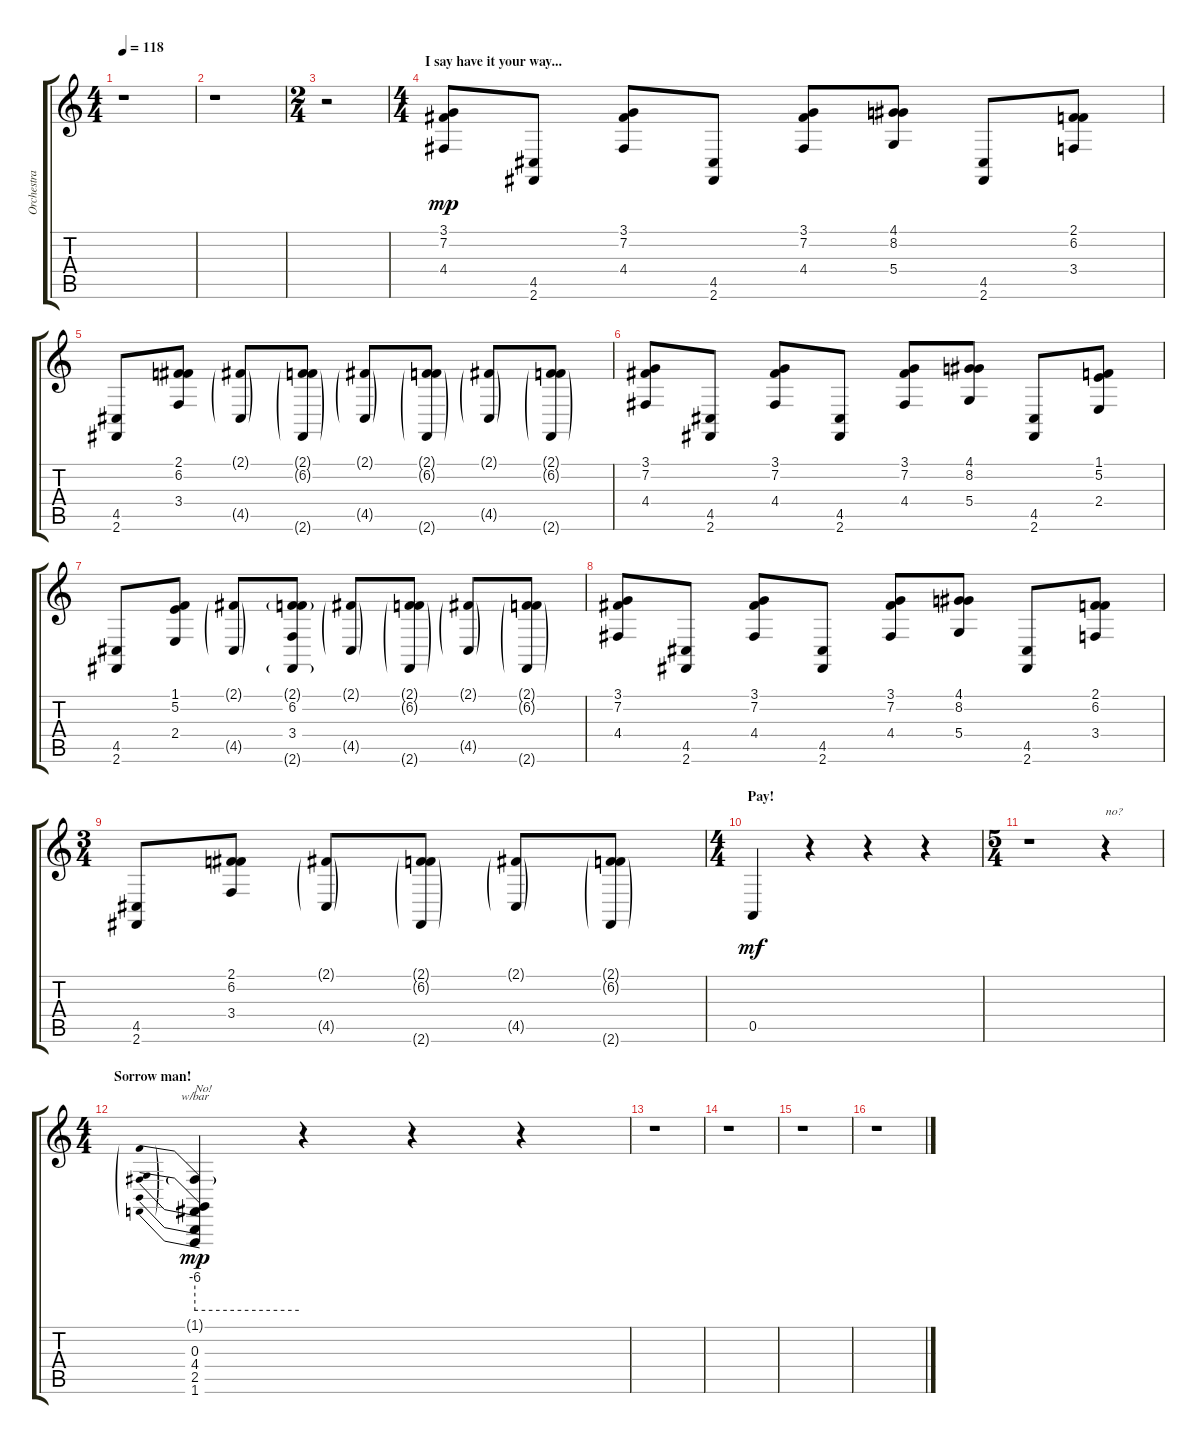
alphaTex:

\track ("Orchestra Hits" "Orchestra ") {instrument orchestrahit}
\staff {score tabs}
\tuning (E4 B3 G3 D3 A2 E2) {hide}
\ts (4 4)
\tempo 118
\clef g2
\ks c
r.1{dy mf} |
r.1 |
\ts (2 4)
r.2 |
\ts (4 4)
\section ("" "I say have it your way...")
(3.1 7.2 4.4).8{dy mp} (4.5 2.6).8 (3.1 7.2 4.4).8 (4.5 2.6).8 (3.1 7.2 4.4).8 (4.1 8.2 5.4).8 (4.5 2.6).8 (2.1 6.2 3.4).8 |
(4.5 2.6).8 (2.1 6.2 3.4).8 (2.1{g} 4.5{g}).8 (2.1{g} 6.2{g} 2.6{g}).8 (2.1{g} 4.5{g}).8 (2.1{g} 6.2{g} 2.6{g}).8 (2.1{g} 4.5{g}).8 (2.1{g} 6.2{g} 2.6{g}).8 |
(3.1 7.2 4.4).8 (4.5 2.6).8 (3.1 7.2 4.4).8 (4.5 2.6).8 (3.1 7.2 4.4).8 (4.1 8.2 5.4).8 (4.5 2.6).8 (1.1 5.2 2.4).8 |
(4.5 2.6).8 (1.1 5.2 2.4).8 (2.1{g} 4.5{g}).8 (2.1{g} 6.2 3.4 2.6{g}).8 (2.1{g} 4.5{g}).8 (2.1{g} 6.2{g} 2.6{g}).8 (2.1{g} 4.5{g}).8 (2.1{g} 6.2{g} 2.6{g}).8 |
(3.1 7.2 4.4).8 (4.5 2.6).8 (3.1 7.2 4.4).8 (4.5 2.6).8 (3.1 7.2 4.4).8 (4.1 8.2 5.4).8 (4.5 2.6).8 (2.1 6.2 3.4).8 |
\ts (3 4)
(4.5 2.6).8 (2.1 6.2 3.4).8 (2.1{g} 4.5{g}).8 (2.1{g} 6.2{g} 2.6{g}).8 (2.1{g} 4.5{g}).8 (2.1{g} 6.2{g} 2.6{g}).8 |
\ts (4 4)
\section ("" "Pay!")
0.5.4{dy mf} r.4 r.4 r.4 |
\ts (5 4)
r.1 r.4{txt "no?"} |
\ts (4 4)
\section ("" "Sorrow man!")
(1.1{g} 0.3 4.4 2.5 1.6).4{tbe (predive default 0 -24 60 -24) txt "No!" dy mp} r.4 r.4 r.4 |
r.1 |
r.1 |
r.1 |
r.1
